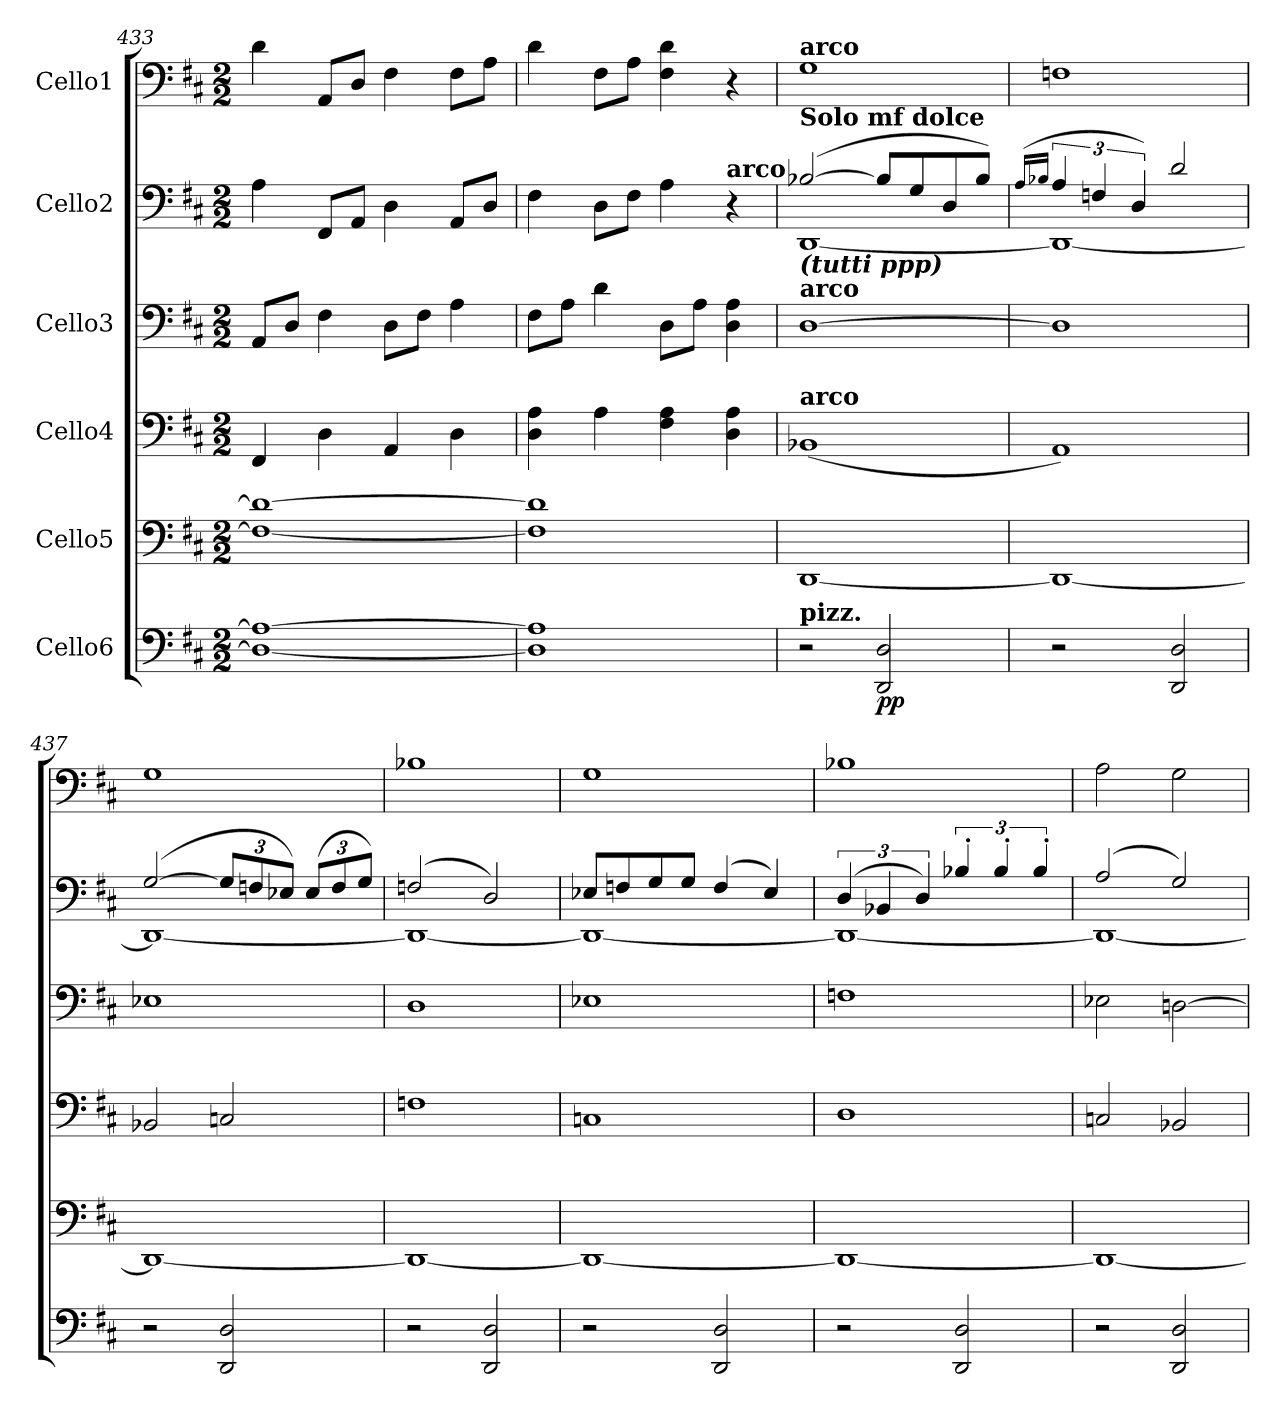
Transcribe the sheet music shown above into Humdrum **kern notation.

**kern	**dynam	**kern	**kern	**kern	**kern	**kern
*part6	*part6	*part5	*part4	*part3	*part2	*part1
*staff6	*staff6	*staff5	*staff4	*staff3	*staff2	*staff1
*I"Cello6	*	*I"Cello5	*I"Cello4	*I"Cello3	*I"Cello2	*I"Cello1
*clefF4	*	*clefF4	*clefF4	*clefF4	*clefF4	*clefF4
*k[f#c#]	*	*k[f#c#]	*k[f#c#]	*k[f#c#]	*k[f#c#]	*k[f#c#]
*D:	*	*D:	*D:	*D:	*D:	*D:
*M2/2	*	*M2/2	*M2/2	*M2/2	*M2/2	*M2/2
=433	=433	=433	=433	=433	=433	=433
1D_ 1A_	.	1F#_ 1d_	4FF#/	8AA/L	4A\	4d\
.	.	.	.	8D/J	.	.
.	.	.	4D\	4F#\	8FF#/L	8AA/L
.	.	.	.	.	8AA/J	8D/J
.	.	.	4AA/	8D\L	4D\	4F#\
.	.	.	.	8F#\J	.	.
.	.	.	4D\	4A\	8AA/L	8F#\L
.	.	.	.	.	8D/J	8A\J
=434	=434	=434	=434	=434	=434	=434
1D] 1A]	.	1F#] 1d]	4D\ 4A\	8F#\L	4F#\	4d\
.	.	.	.	8A\J	.	.
.	.	.	4A\	4d\	8D\L	8F#\L
.	.	.	.	.	8F#\J	8A\J
.	.	.	4F#\ 4A\	8D\L	4A\	4F#\ 4d\
.	.	.	.	8A\J	.	.
!	!	!	!	!	!LO:TX:a:B:t=arco	!
.	.	.	4D\ 4A\	4D\ 4A\	4r	4r
!!LO:PB:g=z
=435	=435	=435	=435	=435	=435	=435
*	*	*	*	*	*^	*
!!LO:REH:place=s1:a:B:fs=15.4267:t=BB
!	!	!	!	!	!	!	!LO:TX:a:B:t=arco
!	!	!	!	!	!LO:TX:a:B:t=Solo mf dolce	!	!
!	!	!	!	!	!LO:TX:b:Bi:t=(tutti ppp)	!	!
!	!	!	!	!LO:TX:a:B:t=arco	!	!	!
!	!	!	!LO:TX:a:B:t=arco	!	!	!	!
!LO:TX:a:B:t=pizz.	!	!	!	!	!	!	!
2r	.	[1DD	(1BB-X	[1D	([2B-X/	[1DD	1G
!	!LO:DY:b	!	!	!	!	!	!
2DD/ 2D/	pp	.	.	.	8B-/L]	.	.
.	.	.	.	.	8G/	.	.
.	.	.	.	.	8D/	.	.
.	.	.	.	.	8B-/J)	.	.
=436	=436	=436	=436	=436	=436	=436	=436
.	.	.	.	.	(16qA/LL	.	.
.	.	.	.	.	16qB-X/JJ	.	.
2r	.	1DD_	1AA)	1D]	6A/	1DD_	1Fn
.	.	.	.	.	6Fn/	.	.
.	.	.	.	.	6D/)	.	.
2DD/ 2D/	.	.	.	.	2d/	.	.
=437	=437	=437	=437	=437	=437	=437	=437
2r	.	1DD_	2BB-X/	1E-X	([2G/	1DD_	1G
*	*	*	*	*	*Xbrackettup	*	*
2DD/ 2D/	.	.	2Cn/	.	12G/L]	.	.
.	.	.	.	.	12Fn/	.	.
.	.	.	.	.	12E-X/J)	.	.
.	.	.	.	.	(12E-/L	.	.
.	.	.	.	.	12F/	.	.
.	.	.	.	.	12G/J)	.	.
=438	=438	=438	=438	=438	=438	=438	=438
2r	.	1DD_	1Fn	1D	(2Fn/	1DD_	1B-X
2DD/ 2D/	.	.	.	.	2D/)	.	.
=439	=439	=439	=439	=439	=439	=439	=439
2r	.	1DD_	1Cn	1E-X	8E-X/L	1DD_	1G
.	.	.	.	.	8Fn/	.	.
.	.	.	.	.	8G/	.	.
.	.	.	.	.	8G/J	.	.
2DD/ 2D/	.	.	.	.	(4F/	.	.
.	.	.	.	.	4E-/)	.	.
=440	=440	=440	=440	=440	=440	=440	=440
*	*	*	*	*	*brackettup	*	*
2r	.	1DD_	1D	1Fn	(6D/	1DD_	1B-X
.	.	.	.	.	6BB-X/	.	.
.	.	.	.	.	6D/)	.	.
2DD/ 2D/	.	.	.	.	6B-X'/	.	.
.	.	.	.	.	6B-'/	.	.
.	.	.	.	.	6B-'/	.	.
=441	=441	=441	=441	=441	=441	=441	=441
2r	.	1DD_	2Cn/	2E-X\	(2A/	1DD_	2A\
2DD/ 2D/	.	.	2BB-X/	[2Dn\	2G/)	.	2G\
*	*	*	*	*	*v	*v	*
=	=	=	=	=	=	=
*-	*-	*-	*-	*-	*-	*-
